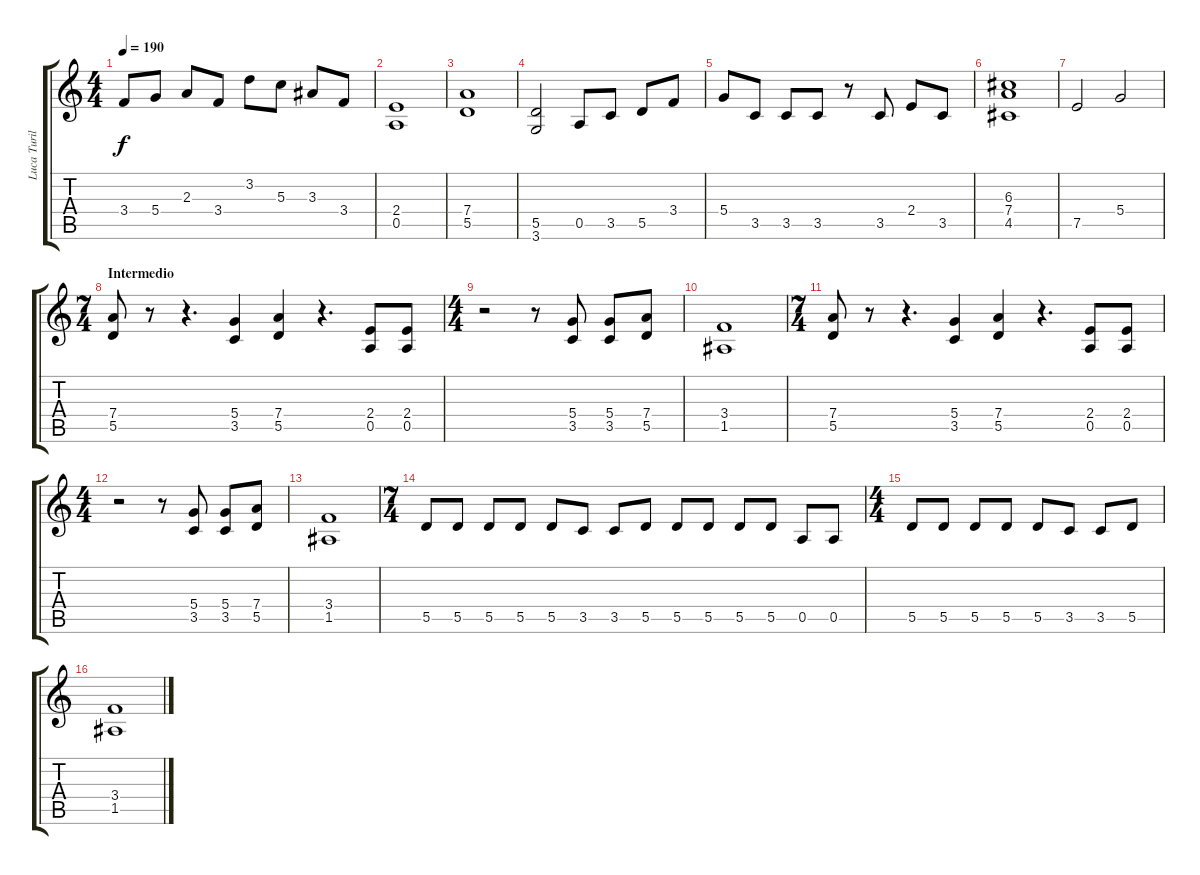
\track ("Luca Turilli" "Luca Turil") {instrument distortionguitar}
\staff {score tabs}
\tuning (E4 B3 G3 D3 A2 E2) {hide}
\ts (4 4)
\tempo 190
\clef g2
\ks c
3.4.8{dy f} 5.4.8 2.3.8 3.4.8 3.2.8 5.3.8 3.3.8 3.4.8 |
(2.4 0.5).1 |
(7.4 5.5).1 |
(5.5 3.6).2 0.5.8 3.5.8 5.5.8 3.4.8 |
5.4.8 3.5.8 3.5.8 3.5.8 r.8 3.5.8 2.4.8 3.5.8 |
(6.3 7.4 4.5).1 |
7.5.2 5.4.2 |
\ts (7 4)
\section ("" "Intermedio")
(7.4 5.5).8 r.8 r.4{d} (5.4 3.5).4 (7.4 5.5).4 r.4{d} (2.4 0.5).8 (2.4 0.5).8 |
\ts (4 4)
r.2 r.8 (5.4 3.5).8 (5.4 3.5).8 (7.4 5.5).8 |
(3.4 1.5).1 |
\ts (7 4)
(7.4 5.5).8 r.8 r.4{d} (5.4 3.5).4 (7.4 5.5).4 r.4{d} (2.4 0.5).8 (2.4 0.5).8 |
\ts (4 4)
r.2 r.8 (5.4 3.5).8 (5.4 3.5).8 (7.4 5.5).8 |
(3.4 1.5).1 |
\ts (7 4)
5.5.8 5.5.8 5.5.8 5.5.8 5.5.8 3.5.8 3.5.8 5.5.8 5.5.8 5.5.8 5.5.8 5.5.8 0.5.8 0.5.8 |
\ts (4 4)
5.5.8 5.5.8 5.5.8 5.5.8 5.5.8 3.5.8 3.5.8 5.5.8 |
(3.4 1.5).1
